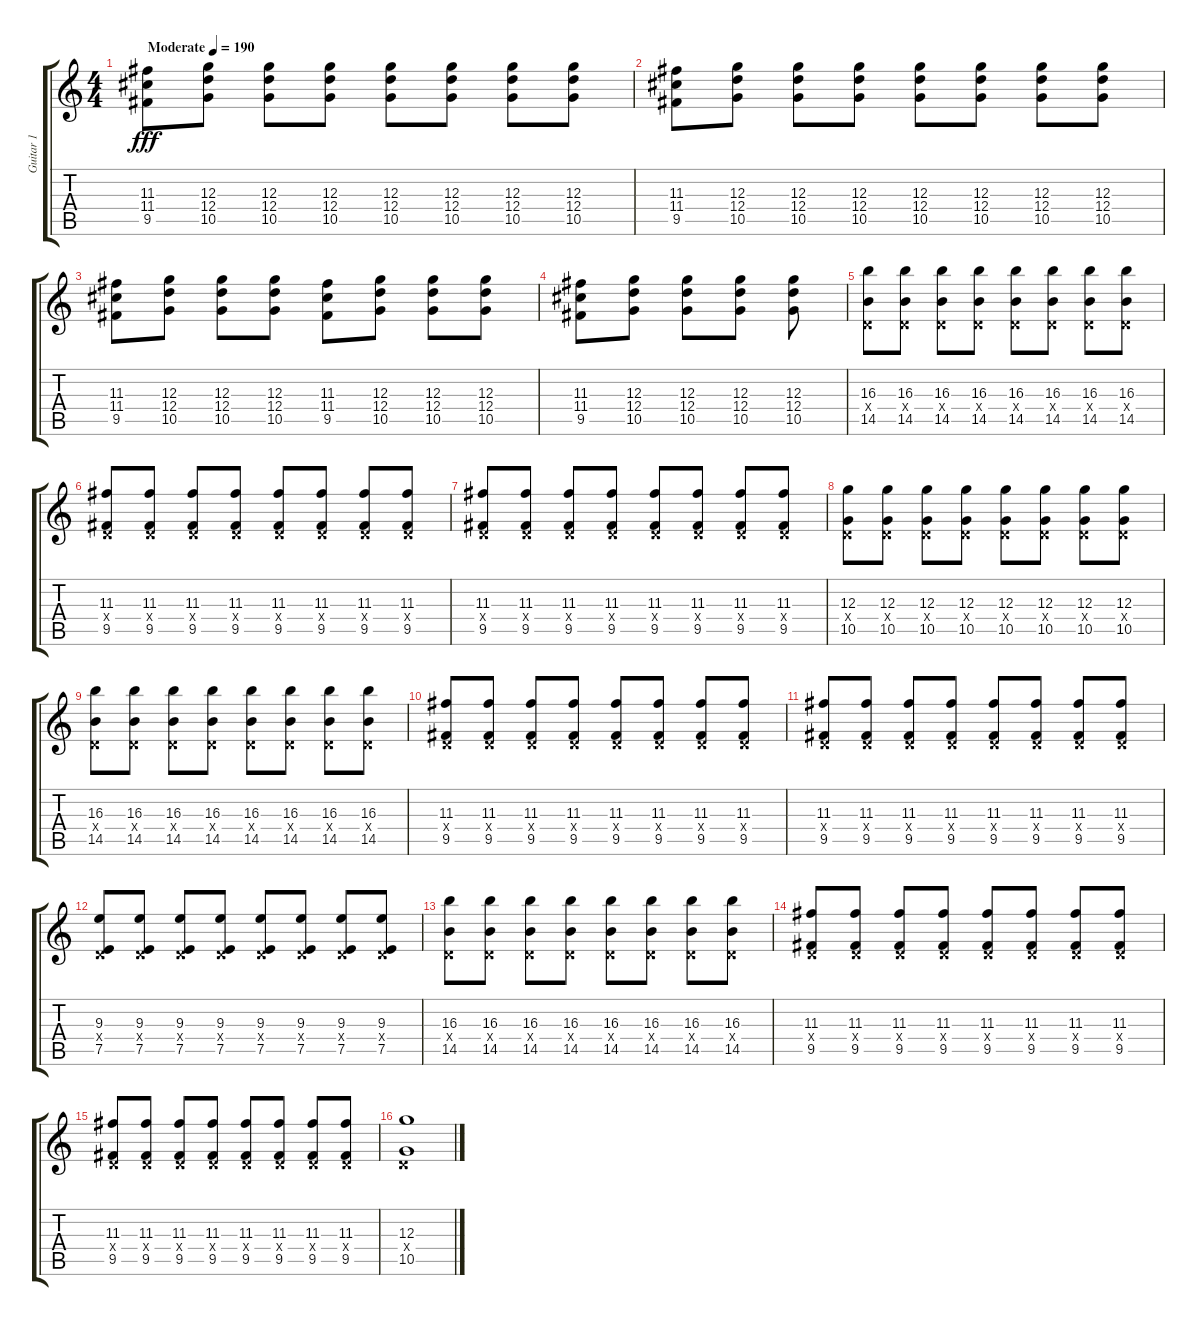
\track ("Guitar 1" "Guitar 1") {instrument overdrivenguitar}
\staff {score tabs}
\tuning (E4 B3 G3 D3 A2 E2) {hide}
\ts (4 4)
\tempo (190 "Moderate")
\clef g2
\ks c
(11.3 11.4 9.5).8{dy fff instrument overdrivenguitar} (12.3 12.4 10.5).8 (12.3 12.4 10.5).8 (12.3 12.4 10.5).8 (12.3 12.4 10.5).8 (12.3 12.4 10.5).8 (12.3 12.4 10.5).8 (12.3 12.4 10.5).8 |
(11.3 11.4 9.5).8 (12.3 12.4 10.5).8 (12.3 12.4 10.5).8 (12.3 12.4 10.5).8 (12.3 12.4 10.5).8 (12.3 12.4 10.5).8 (12.3 12.4 10.5).8 (12.3 12.4 10.5).8 |
(11.3 11.4 9.5).8 (12.3 12.4 10.5).8 (12.3 12.4 10.5).8 (12.3 12.4 10.5).8 (11.3 11.4 9.5).8 (12.3 12.4 10.5).8 (12.3 12.4 10.5).8 (12.3 12.4 10.5).8 |
(11.3 11.4 9.5).8 (12.3 12.4 10.5).8 (12.3 12.4 10.5).8 (12.3 12.4 10.5).8 (12.3 12.4 10.5).8 |
(16.3 0.4{x} 14.5).8 (16.3 0.4{x} 14.5).8 (16.3 0.4{x} 14.5).8 (16.3 0.4{x} 14.5).8 (16.3 0.4{x} 14.5).8 (16.3 0.4{x} 14.5).8 (16.3 0.4{x} 14.5).8 (16.3 0.4{x} 14.5).8 |
(11.3 0.4{x} 9.5).8 (11.3 0.4{x} 9.5).8 (11.3 0.4{x} 9.5).8 (11.3 0.4{x} 9.5).8 (11.3 0.4{x} 9.5).8 (11.3 0.4{x} 9.5).8 (11.3 0.4{x} 9.5).8 (11.3 0.4{x} 9.5).8 |
(11.3 0.4{x} 9.5).8 (11.3 0.4{x} 9.5).8 (11.3 0.4{x} 9.5).8 (11.3 0.4{x} 9.5).8 (11.3 0.4{x} 9.5).8 (11.3 0.4{x} 9.5).8 (11.3 0.4{x} 9.5).8 (11.3 0.4{x} 9.5).8 |
(12.3 0.4{x} 10.5).8 (12.3 0.4{x} 10.5).8 (12.3 0.4{x} 10.5).8 (12.3 0.4{x} 10.5).8 (12.3 0.4{x} 10.5).8 (12.3 0.4{x} 10.5).8 (12.3 0.4{x} 10.5).8 (12.3 0.4{x} 10.5).8 |
(16.3 0.4{x} 14.5).8 (16.3 0.4{x} 14.5).8 (16.3 0.4{x} 14.5).8 (16.3 0.4{x} 14.5).8 (16.3 0.4{x} 14.5).8 (16.3 0.4{x} 14.5).8 (16.3 0.4{x} 14.5).8 (16.3 0.4{x} 14.5).8 |
(11.3 0.4{x} 9.5).8 (11.3 0.4{x} 9.5).8 (11.3 0.4{x} 9.5).8 (11.3 0.4{x} 9.5).8 (11.3 0.4{x} 9.5).8 (11.3 0.4{x} 9.5).8 (11.3 0.4{x} 9.5).8 (11.3 0.4{x} 9.5).8 |
(11.3 0.4{x} 9.5).8 (11.3 0.4{x} 9.5).8 (11.3 0.4{x} 9.5).8 (11.3 0.4{x} 9.5).8 (11.3 0.4{x} 9.5).8 (11.3 0.4{x} 9.5).8 (11.3 0.4{x} 9.5).8 (11.3 0.4{x} 9.5).8 |
(9.3 0.4{x} 7.5).8 (9.3 0.4{x} 7.5).8 (9.3 0.4{x} 7.5).8 (9.3 0.4{x} 7.5).8 (9.3 0.4{x} 7.5).8 (9.3 0.4{x} 7.5).8 (9.3 0.4{x} 7.5).8 (9.3 0.4{x} 7.5).8 |
(16.3 0.4{x} 14.5).8 (16.3 0.4{x} 14.5).8 (16.3 0.4{x} 14.5).8 (16.3 0.4{x} 14.5).8 (16.3 0.4{x} 14.5).8 (16.3 0.4{x} 14.5).8 (16.3 0.4{x} 14.5).8 (16.3 0.4{x} 14.5).8 |
(11.3 0.4{x} 9.5).8 (11.3 0.4{x} 9.5).8 (11.3 0.4{x} 9.5).8 (11.3 0.4{x} 9.5).8 (11.3 0.4{x} 9.5).8 (11.3 0.4{x} 9.5).8 (11.3 0.4{x} 9.5).8 (11.3 0.4{x} 9.5).8 |
(11.3 0.4{x} 9.5).8 (11.3 0.4{x} 9.5).8 (11.3 0.4{x} 9.5).8 (11.3 0.4{x} 9.5).8 (11.3 0.4{x} 9.5).8 (11.3 0.4{x} 9.5).8 (11.3 0.4{x} 9.5).8 (11.3 0.4{x} 9.5).8 |
(12.3 0.4{x} 10.5).1
